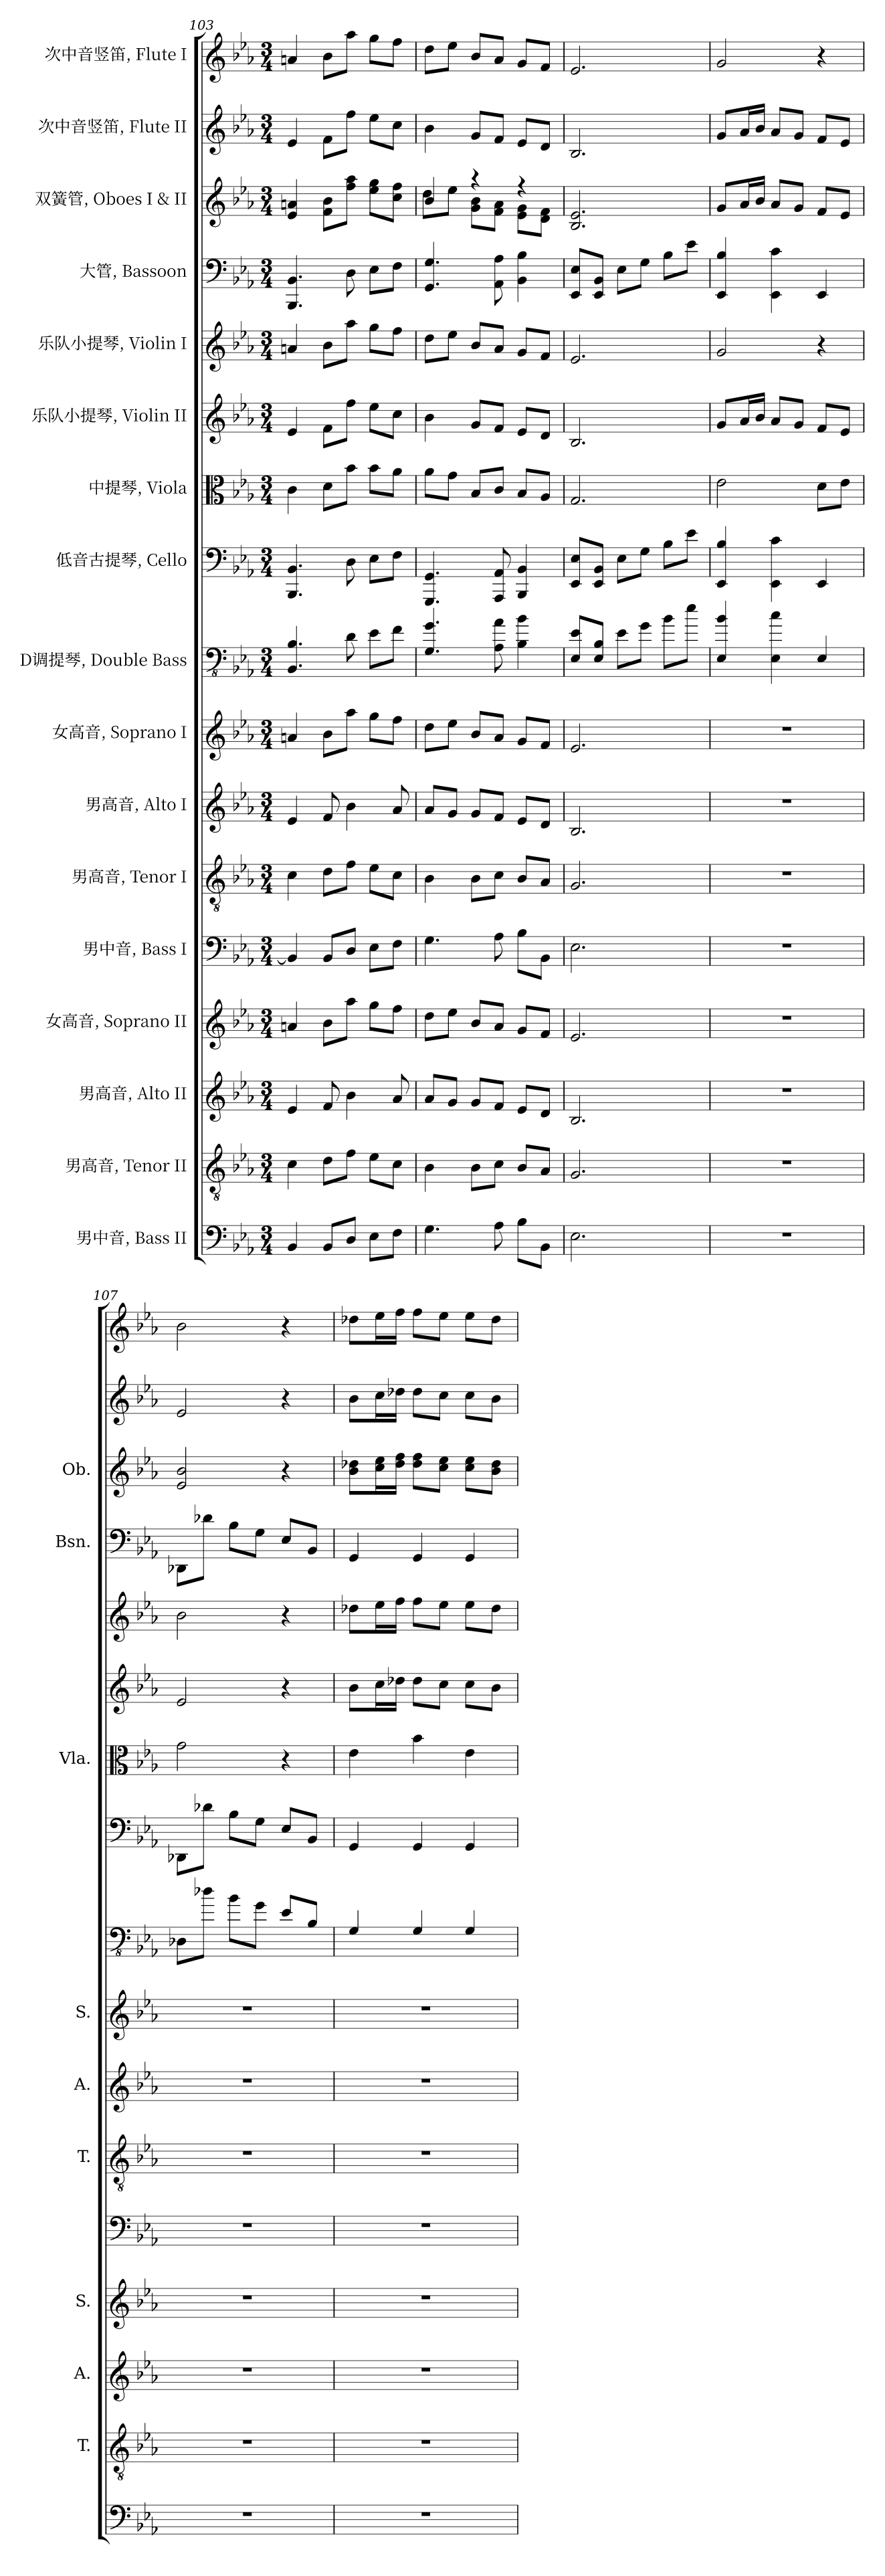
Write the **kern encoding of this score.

**kern	**kern	**kern	**kern	**kern	**kern	**kern	**kern	**kern	**kern	**kern	**kern	**kern	**kern	**kern	**kern	**kern
*part17	*part16	*part15	*part14	*part13	*part12	*part11	*part10	*part9	*part8	*part7	*part6	*part5	*part4	*part3	*part2	*part1
*staff17	*staff16	*staff15	*staff14	*staff13	*staff12	*staff11	*staff10	*staff9	*staff8	*staff7	*staff6	*staff5	*staff4	*staff3	*staff2	*staff1
*I"男中音, Bass II	*I"男高音, Tenor II	*I"男高音, Alto II	*I"女高音, Soprano II	*I"男中音, Bass I	*I"男高音, Tenor I	*I"男高音, Alto I	*I"女高音, Soprano I	*I"D调提琴, Double Bass	*I"低音古提琴, Cello	*I"中提琴, Viola	*I"乐队小提琴, Violin II	*I"乐队小提琴, Violin I	*I"大管, Bassoon	*I"双簧管, Oboes I &amp; II	*I"次中音竖笛, Flute II	*I"次中音竖笛, Flute I
*	*I'T.	*I'A.	*I'S.	*	*I'T.	*I'A.	*I'S.	*	*	*I'Vla.	*	*	*I'Bsn.	*I'Ob.	*	*
*clefF4	*clefGv2	*clefG2	*clefG2	*clefF4	*clefGv2	*clefG2	*clefG2	*clefFv4	*clefF4	*clefC3	*clefG2	*clefG2	*clefF4	*clefG2	*clefG2	*clefG2
*	*	*	*	*	*	*	*	*ITrd7c12	*	*	*	*	*	*	*	*
*k[b-e-a-]	*k[b-e-a-]	*k[b-e-a-]	*k[b-e-a-]	*k[b-e-a-]	*k[b-e-a-]	*k[b-e-a-]	*k[b-e-a-]	*k[b-e-a-]	*k[b-e-a-]	*k[b-e-a-]	*k[b-e-a-]	*k[b-e-a-]	*k[b-e-a-]	*k[b-e-a-]	*k[b-e-a-]	*k[b-e-a-]
*M3/4	*M3/4	*M3/4	*M3/4	*M3/4	*M3/4	*M3/4	*M3/4	*M3/4	*M3/4	*M3/4	*M3/4	*M3/4	*M3/4	*M3/4	*M3/4	*M3/4
=103	=103	=103	=103	=103	=103	=103	=103	=103	=103	=103	=103	=103	=103	=103	=103	=103
4BB-/	4c\	4e-/	4an/	4BB-/]	4c\	4e-/	4an/	4.BBBB-/ 4.BBB-/	4.BBB-/ 4.BB-/	4c\	4e-/	4an/	4.BBB-/ 4.BB-/	4e-/ 4an/	4e-/	4an/
8BB-/L	8d\L	8f/	8b-\L	8BB-/L	8d\L	8f/	8b-\L	.	.	8d\L	8f\L	8b-\L	.	8f\ 8b-\L	8f\L	8b-\L
8D/J	8f\J	4b-\	8aa-\J	8D/J	8f\J	4b-\	8aa-\J	8DD\	8D\	8b-\J	8ff\J	8aa-\J	8D\	8ff\ 8aa-\J	8ff\J	8aa-\J
8E-\L	8e-\L	.	8gg\L	8E-\L	8e-\L	.	8gg\L	8EE-\L	8E-\L	8b-\L	8ee-\L	8gg\L	8E-\L	8ee-\ 8gg\L	8ee-\L	8gg\L
8F\J	8c\J	8a-/	8ff\J	8F\J	8c\J	8a-/	8ff\J	8FF\J	8F\J	8a-\J	8cc\J	8ff\J	8F\J	8cc\ 8ff\J	8cc\J	8ff\J
=104	=104	=104	=104	=104	=104	=104	=104	=104	=104	=104	=104	=104	=104	=104	=104	=104
*	*	*	*	*	*	*	*	*	*	*	*	*	*	*^	*	*
4.G\	4B-\	8a-/L	8dd\L	4.G\	4B-\	8a-/L	8dd\L	4.GGG/ 4.GG/	4.GGG/ 4.GG/	8a-\L	4b-\	8dd\L	4.GG/ 4.G/	4b-/	8dd\L	4b-\	8dd\L
.	.	8g/J	8ee-\J	.	.	8g/J	8ee-\J	.	.	8g\J	.	8ee-\J	.	.	8ee-\J	.	8ee-\J
.	8B-\L	8g/L	8b-/L	.	8B-\L	8g/L	8b-/L	.	.	8B-/L	8g/L	8b-/L	.	4r	8g\ 8b-\L	8g/L	8b-/L
8A-\	8c\J	8f/J	8a-/J	8A-\	8c\J	8f/J	8a-/J	8AAA-\ 8AA-\	8AAA-/ 8AA-/	8c/J	8f/J	8a-/J	8AA-\ 8A-\	.	8f\ 8a-\J	8f/J	8a-/J
8B-\L	8B-/L	8e-/L	8g/L	8B-\L	8B-/L	8e-/L	8g/L	4BBB-\ 4BB-\	4BBB-/ 4BB-/	8B-/L	8e-/L	8g/L	4BB-\ 4B-\	4r	8e-\ 8g\L	8e-/L	8g/L
8BB-\J	8A-/J	8d/J	8f/J	8BB-\J	8A-/J	8d/J	8f/J	.	.	8A-/J	8d/J	8f/J	.	.	8d\ 8f\J	8d/J	8f/J
*	*	*	*	*	*	*	*	*	*	*	*	*	*	*v	*v	*	*
=105	=105	=105	=105	=105	=105	=105	=105	=105	=105	=105	=105	=105	=105	=105	=105	=105
2.E-\	2.G/	2.B-/	2.e-/	2.E-\	2.G/	2.B-/	2.e-/	8EEE-/ 8EE-/L	8EE-/ 8E-/L	2.G/	2.B-/	2.e-/	8EE-/ 8E-/L	2.B-/ 2.e-/	2.B-/	2.e-/
.	.	.	.	.	.	.	.	8EEE-/ 8BBB-/J	8EE-/ 8BB-/J	.	.	.	8EE-/ 8BB-/J	.	.	.
.	.	.	.	.	.	.	.	8EE-\L	8E-\L	.	.	.	8E-\L	.	.	.
.	.	.	.	.	.	.	.	8GG\J	8G\J	.	.	.	8G\J	.	.	.
.	.	.	.	.	.	.	.	8BB-\L	8B-\L	.	.	.	8B-\L	.	.	.
.	.	.	.	.	.	.	.	8E-\J	8e-\J	.	.	.	8e-\J	.	.	.
=106	=106	=106	=106	=106	=106	=106	=106	=106	=106	=106	=106	=106	=106	=106	=106	=106
2.r	2.r	2.r	2.r	2.r	2.r	2.r	2.r	4EEE-/ 4BB-/	4EE-/ 4B-/	2e-\	8g/L	2g/	4EE-/ 4B-/	8g/L	8g/L	2g/
.	.	.	.	.	.	.	.	.	.	.	16a-/L	.	.	16a-/L	16a-/L	.
.	.	.	.	.	.	.	.	.	.	.	16b-/JJ	.	.	16b-/JJ	16b-/JJ	.
.	.	.	.	.	.	.	.	4EEE-\ 4C\	4EE-\ 4c\	.	8a-/L	.	4EE-\ 4c\	8a-/L	8a-/L	.
.	.	.	.	.	.	.	.	.	.	.	8g/J	.	.	8g/J	8g/J	.
.	.	.	.	.	.	.	.	4EEE-/	4EE-/	8d\L	8f/L	4r	4EE-/	8f/L	8f/L	4r
.	.	.	.	.	.	.	.	.	.	8e-\J	8e-/J	.	.	8e-/J	8e-/J	.
!!LO:PB:g=z
=107	=107	=107	=107	=107	=107	=107	=107	=107	=107	=107	=107	=107	=107	=107	=107	=107
2.r	2.r	2.r	2.r	2.r	2.r	2.r	2.r	8DDD-X\L	8DD-X\L	2g\	2e-/	2b-\	8DD-X\L	2e-/ 2b-/	2e-/	2b-\
.	.	.	.	.	.	.	.	8D-X\J	8d-X\J	.	.	.	8d-X\J	.	.	.
.	.	.	.	.	.	.	.	8BB-\L	8B-\L	.	.	.	8B-\L	.	.	.
.	.	.	.	.	.	.	.	8GG\J	8G\J	.	.	.	8G\J	.	.	.
.	.	.	.	.	.	.	.	8EE-/L	8E-/L	4r	4r	4r	8E-/L	4r	4r	4r
.	.	.	.	.	.	.	.	8BBB-/J	8BB-/J	.	.	.	8BB-/J	.	.	.
=108	=108	=108	=108	=108	=108	=108	=108	=108	=108	=108	=108	=108	=108	=108	=108	=108
2.r	2.r	2.r	2.r	2.r	2.r	2.r	2.r	4GGG/	4GG/	4e-\	8b-\L	8dd-X\L	4GG/	8b-\ 8dd-X\L	8b-\L	8dd-X\L
.	.	.	.	.	.	.	.	.	.	.	16cc\L	16ee-\L	.	16cc\ 16ee-\L	16cc\L	16ee-\L
.	.	.	.	.	.	.	.	.	.	.	16dd-X\JJ	16ff\JJ	.	16dd-\ 16ff\JJ	16dd-X\JJ	16ff\JJ
.	.	.	.	.	.	.	.	4GGG/	4GG/	4b-\	8dd-\L	8ff\L	4GG/	8dd-\ 8ff\L	8dd-\L	8ff\L
.	.	.	.	.	.	.	.	.	.	.	8cc\J	8ee-\J	.	8cc\ 8ee-\J	8cc\J	8ee-\J
.	.	.	.	.	.	.	.	4GGG/	4GG/	4e-\	8cc\L	8ee-\L	4GG/	8cc\ 8ee-\L	8cc\L	8ee-\L
.	.	.	.	.	.	.	.	.	.	.	8b-\J	8dd-\J	.	8b-\ 8dd-\J	8b-\J	8dd-\J
=	=	=	=	=	=	=	=	=	=	=	=	=	=	=	=	=
*-	*-	*-	*-	*-	*-	*-	*-	*-	*-	*-	*-	*-	*-	*-	*-	*-
